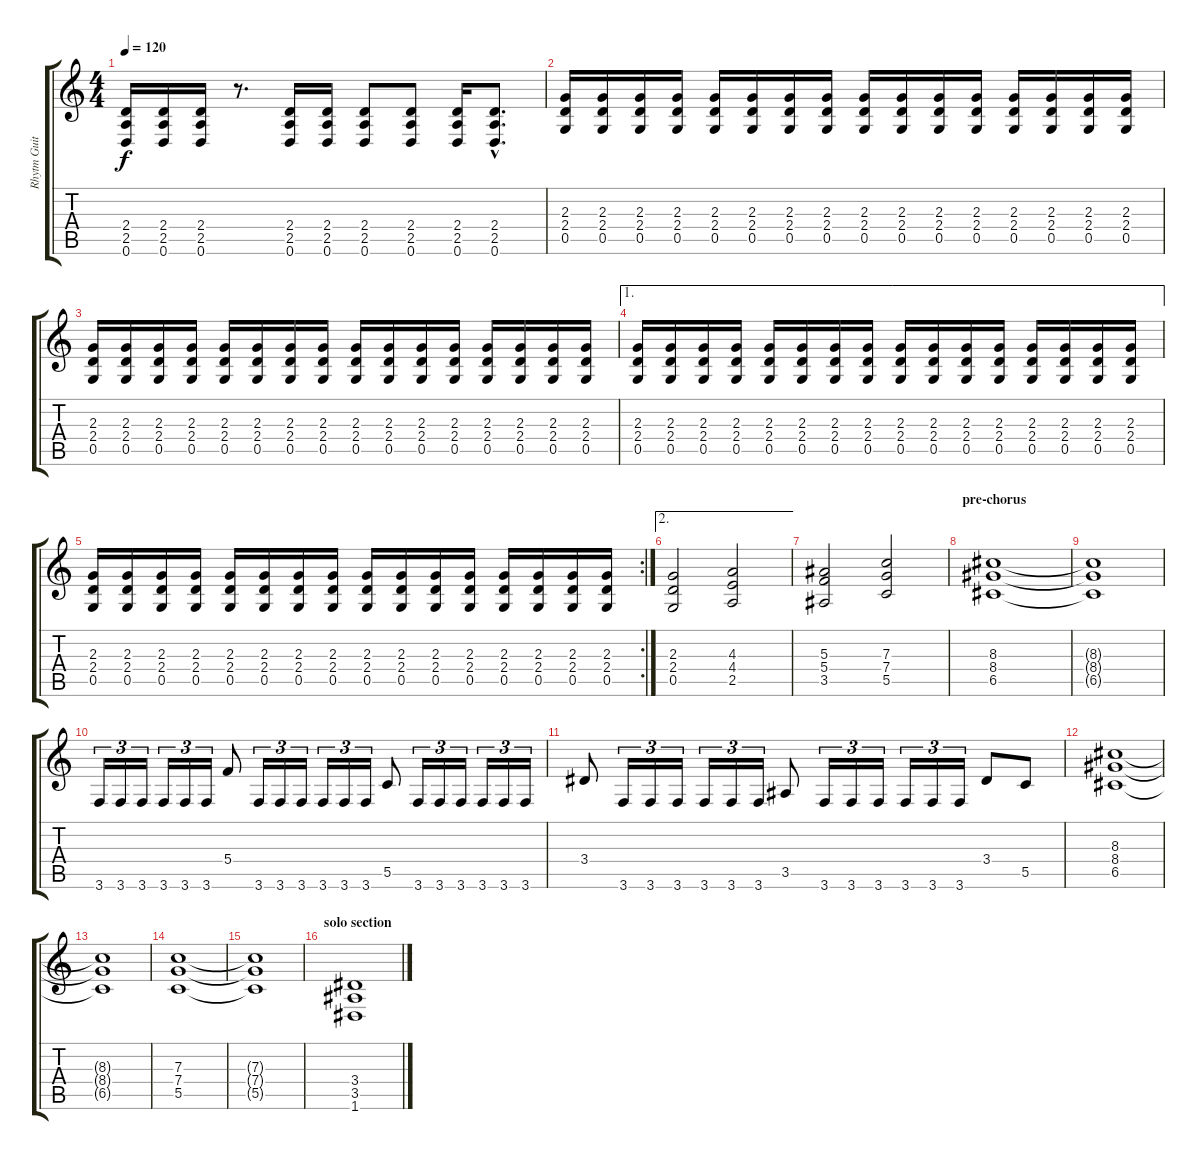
\track ("Rhytm Guitar" "Rhytm Guit") {instrument distortionguitar}
\staff {score tabs}
\tuning (D4 A3 F3 C3 G2 D2) {hide}
\ts (4 4)
\tempo 120
\clef g2
\ks c
(2.4 2.5 0.6).16{dy f} (2.4 2.5 0.6).16 (2.4 2.5 0.6).16 r.8{d} (2.4 2.5 0.6).16 (2.4 2.5 0.6).16 (2.4 2.5 0.6).8 (2.4 2.5 0.6).8 (2.4 2.5 0.6).16 (2.4{hac} 2.5{hac} 0.6{hac}).8{d} |
(2.3 2.4 0.5).16 (2.3 2.4 0.5).16 (2.3 2.4 0.5).16 (2.3 2.4 0.5).16 (2.3 2.4 0.5).16 (2.3 2.4 0.5).16 (2.3 2.4 0.5).16 (2.3 2.4 0.5).16 (2.3 2.4 0.5).16 (2.3 2.4 0.5).16 (2.3 2.4 0.5).16 (2.3 2.4 0.5).16 (2.3 2.4 0.5).16 (2.3 2.4 0.5).16 (2.3 2.4 0.5).16 (2.3 2.4 0.5).16 |
(2.3 2.4 0.5).16 (2.3 2.4 0.5).16 (2.3 2.4 0.5).16 (2.3 2.4 0.5).16 (2.3 2.4 0.5).16 (2.3 2.4 0.5).16 (2.3 2.4 0.5).16 (2.3 2.4 0.5).16 (2.3 2.4 0.5).16 (2.3 2.4 0.5).16 (2.3 2.4 0.5).16 (2.3 2.4 0.5).16 (2.3 2.4 0.5).16 (2.3 2.4 0.5).16 (2.3 2.4 0.5).16 (2.3 2.4 0.5).16 |
\ae 1
(2.3 2.4 0.5).16 (2.3 2.4 0.5).16 (2.3 2.4 0.5).16 (2.3 2.4 0.5).16 (2.3 2.4 0.5).16 (2.3 2.4 0.5).16 (2.3 2.4 0.5).16 (2.3 2.4 0.5).16 (2.3 2.4 0.5).16 (2.3 2.4 0.5).16 (2.3 2.4 0.5).16 (2.3 2.4 0.5).16 (2.3 2.4 0.5).16 (2.3 2.4 0.5).16 (2.3 2.4 0.5).16 (2.3 2.4 0.5).16 |
\rc 2
(2.3 2.4 0.5).16 (2.3 2.4 0.5).16 (2.3 2.4 0.5).16 (2.3 2.4 0.5).16 (2.3 2.4 0.5).16 (2.3 2.4 0.5).16 (2.3 2.4 0.5).16 (2.3 2.4 0.5).16 (2.3 2.4 0.5).16 (2.3 2.4 0.5).16 (2.3 2.4 0.5).16 (2.3 2.4 0.5).16 (2.3 2.4 0.5).16 (2.3 2.4 0.5).16 (2.3 2.4 0.5).16 (2.3 2.4 0.5).16 |
\ae 2
(2.3 2.4 0.5).2 (4.3 4.4 2.5).2 |
(5.3 5.4 3.5).2 (7.3 7.4 5.5).2 |
\section ("" "pre-chorus")
(8.3 8.4 6.5).1 |
(8.3{t} 8.4{t} 6.5{t}).1 |
3.6.16{tu (3 2)} 3.6.16{tu (3 2)} 3.6.16{tu (3 2)} 3.6.16{tu (3 2)} 3.6.16{tu (3 2)} 3.6.16{tu (3 2)} 5.4.8 3.6.16{tu (3 2)} 3.6.16{tu (3 2)} 3.6.16{tu (3 2)} 3.6.16{tu (3 2)} 3.6.16{tu (3 2)} 3.6.16{tu (3 2)} 5.5.8 3.6.16{tu (3 2)} 3.6.16{tu (3 2)} 3.6.16{tu (3 2)} 3.6.16{tu (3 2)} 3.6.16{tu (3 2)} 3.6.16{tu (3 2)} |
3.4.8 3.6.16{tu (3 2)} 3.6.16{tu (3 2)} 3.6.16{tu (3 2)} 3.6.16{tu (3 2)} 3.6.16{tu (3 2)} 3.6.16{tu (3 2)} 3.5.8 3.6.16{tu (3 2)} 3.6.16{tu (3 2)} 3.6.16{tu (3 2)} 3.6.16{tu (3 2)} 3.6.16{tu (3 2)} 3.6.16{tu (3 2)} 3.4.8 5.5.8 |
(8.3 8.4 6.5).1 |
(8.3{t} 8.4{t} 6.5{t}).1 |
(7.3 7.4 5.5).1 |
(7.3{t} 7.4{t} 5.5{t}).1 |
\section ("" "solo section")
(3.4 3.5 1.6).1
